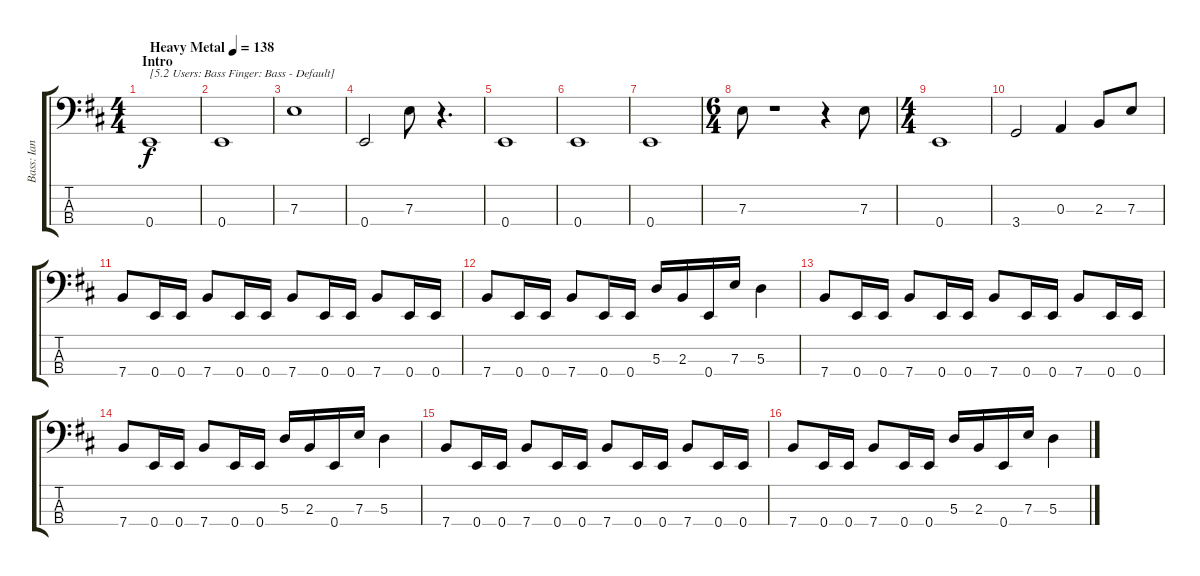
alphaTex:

\track ("Bass: Ian" "Bass: Ian") {instrument electricbassfinger}
\staff {score tabs}
\tuning (G2 D2 A1 E1) {hide}
\ts (4 4)
\section ("" "Intro")
\tempo (138 "Heavy Metal")
\clef f4
\ks d
0.4.1{txt "[5.2 Users: Bass Finger: Bass - Default]" dy f instrument electricbassfinger} |
0.4.1 |
7.3.1 |
0.4.2 7.3.8 r.4{d} |
0.4.1 |
0.4.1 |
0.4.1 |
\ts (6 4)
7.3.8 r.1 r.4 7.3.8 |
\ts (4 4)
0.4.1 |
3.4.2 0.3.4 2.3.8 7.3.8 |
7.4.8 0.4.16 0.4.16 7.4.8 0.4.16 0.4.16 7.4.8 0.4.16 0.4.16 7.4.8 0.4.16 0.4.16 |
7.4.8 0.4.16 0.4.16 7.4.8 0.4.16 0.4.16 5.3.16 2.3.16 0.4.16 7.3.16 5.3.4 |
7.4.8 0.4.16 0.4.16 7.4.8 0.4.16 0.4.16 7.4.8 0.4.16 0.4.16 7.4.8 0.4.16 0.4.16 |
7.4.8 0.4.16 0.4.16 7.4.8 0.4.16 0.4.16 5.3.16 2.3.16 0.4.16 7.3.16 5.3.4 |
7.4.8 0.4.16 0.4.16 7.4.8 0.4.16 0.4.16 7.4.8 0.4.16 0.4.16 7.4.8 0.4.16 0.4.16 |
7.4.8 0.4.16 0.4.16 7.4.8 0.4.16 0.4.16 5.3.16 2.3.16 0.4.16 7.3.16 5.3.4
